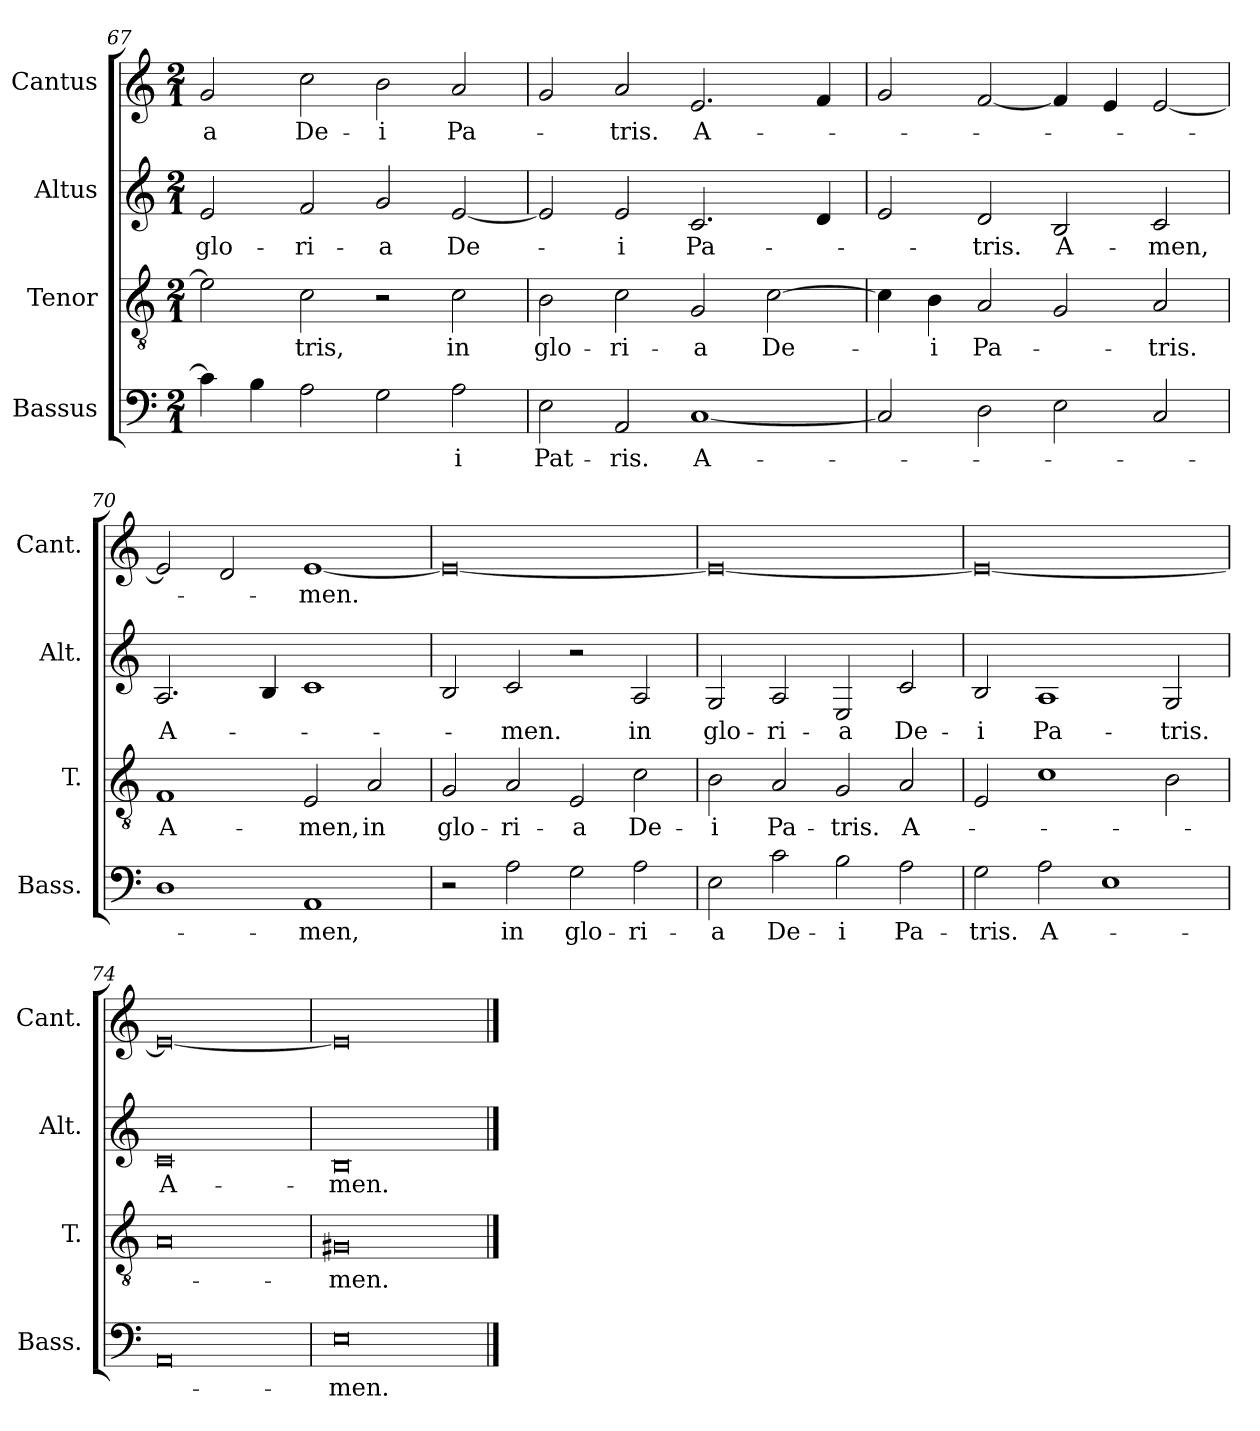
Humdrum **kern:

**kern	**text	**kern	**text	**kern	**text	**kern	**text
*part4	*part4	*part3	*part3	*part2	*part2	*part1	*part1
*staff4	*staff4	*staff3	*staff3	*staff2	*staff2	*staff1	*staff1
*I"Bassus	*	*I"Tenor	*	*I"Altus	*	*I"Cantus	*
*I'Bass.	*	*I'T.	*	*I'Alt.	*	*I'Cant.	*
*clefF4	*	*clefGv2	*	*clefG2	*	*clefG2	*
*	*	*ITrd7c12	*	*	*	*	*
*k[]	*	*k[]	*	*k[]	*	*k[]	*
*C:	*	*C:	*	*C:	*	*C:	*
*M2/1	*	*M2/1	*	*M2/1	*	*M2/1	*
=67	=67	=67	=67	=67	=67	=67	=67
4c\]	.	2E\]	.	2e/	glo-	2g/	-a
4B\	.	.	.	.	.	.	.
2A\	.	2C\	-tris,	2f/	-ri-	2cc\	De-
2G\	.	2r	.	2g/	-a	2b\	-i
2A\	-i	2C\	in	[2e/	De-	2a/	Pa-
=68	=68	=68	=68	=68	=68	=68	=68
2E\	Pat-	2BB\	glo-	2e/]	.	2g/	.
2AA/	-ris.	2C\	-ri-	2e/	-i	2a/	-tris.
[1C/	A-	2GG/	-a	2.c/	Pa-	2.e/	A-
.	.	[2C\	De-	.	.	.	.
.	.	.	.	4d/	.	4f/	.
=69	=69	=69	=69	=69	=69	=69	=69
2C/]	.	4C\]	.	2e/	.	2g/	.
.	.	4BB\	-i	.	.	.	.
2D\	.	2AA/	Pa-	2d/	-tris.	[2f/	.
2E\	.	2GG/	.	2B/	A-	4f/]	.
.	.	.	.	.	.	4e/	.
2C/	.	2AA/	-tris.	2c/	-men,	[2e/	.
=70	=70	=70	=70	=70	=70	=70	=70
1D\	.	1FF/	A-	2.A/	A-	2e/]	.
.	.	.	.	.	.	2d/	.
.	.	.	.	4B/	.	.	.
1AA/	-men,	2EE/	-men,	1c/	.	[1e/	-men.
.	.	2AA/	in	.	.	.	.
=71	=71	=71	=71	=71	=71	=71	=71
2r	.	2GG/	glo-	2B/	.	0e/_	.
2A\	in	2AA/	-ri-	2c/	-men.	.	.
2G\	glo-	2EE/	-a	2r	.	.	.
2A\	-ri-	2C\	De-	2A/	in	.	.
=72	=72	=72	=72	=72	=72	=72	=72
2E\	-a	2BB\	-i	2G/	glo-	0e/_	.
2c\	De-	2AA/	Pa-	2A/	-ri-	.	.
2B\	-i	2GG/	-tris.	2E/	-a	.	.
2A\	Pa-	2AA/	A-	2c/	De-	.	.
=73	=73	=73	=73	=73	=73	=73	=73
2G\	-tris.	2EE/	.	2B/	-i	0e/_	.
2A\	A-	1C\	.	1A/	Pa-	.	.
1E\	.	.	.	.	.	.	.
.	.	2BB\	.	2G/	-tris.	.	.
=74	=74	=74	=74	=74	=74	=74	=74
0AA/	.	0AA/	.	0c/	A-	0e/_	.
=75	=75	=75	=75	=75	=75	=75	=75
0E\	-men.	0GG#X/	-men.	0B/	-men.	0e/]	.
==	==	==	==	==	==	==	==
*-	*-	*-	*-	*-	*-	*-	*-
